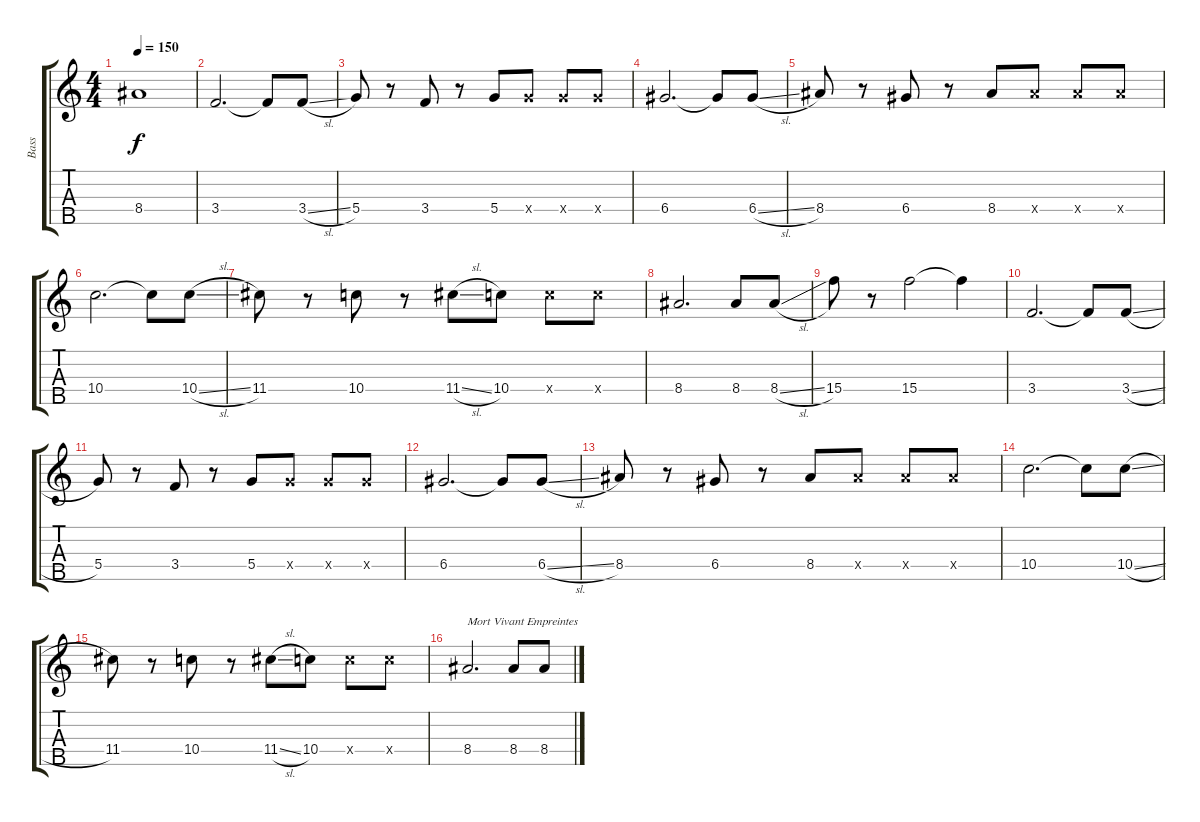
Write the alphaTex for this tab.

\track ("Bass " "Bass ") {instrument electricbassfinger}
\staff {score tabs}
\tuning (E4 B3 G3 D3 A2) {hide}
\ts (4 4)
\tempo 150
\clef g2
\ks c
8.4{t}.1{dy f} |
3.4.2{d} 3.4{t}.8 3.4{sl}.8 |
5.4.8 r.8 3.4.8 r.8 5.4.8 5.4{x}.8 5.4{x}.8 5.4{x}.8 |
6.4.2{d} 6.4{t}.8 6.4{sl}.8 |
8.4.8 r.8 6.4.8 r.8 8.4.8 8.4{x}.8 8.4{x}.8 8.4{x}.8 |
10.4.2{d} 10.4{t}.8 10.4{sl}.8 |
11.4.8 r.8 10.4.8 r.8 11.4{sl}.8 10.4.8 10.4{x}.8 10.4{x}.8 |
8.4.2{d} 8.4.8 8.4{sl}.8 |
15.4.8 r.8 15.4.2 15.4{t}.4 |
3.4.2{d} 3.4{t}.8 3.4{sl}.8 |
5.4.8 r.8 3.4.8 r.8 5.4.8 5.4{x}.8 5.4{x}.8 5.4{x}.8 |
6.4.2{d} 6.4{t}.8 6.4{sl}.8 |
8.4.8 r.8 6.4.8 r.8 8.4.8 8.4{x}.8 8.4{x}.8 8.4{x}.8 |
10.4.2{d} 10.4{t}.8 10.4{sl}.8 |
11.4.8 r.8 10.4.8 r.8 11.4{sl}.8 10.4.8 10.4{x}.8 10.4{x}.8 |
8.4.2{d txt "Mort Vivant Empreintes"} 8.4.8 8.4{sl}.8
